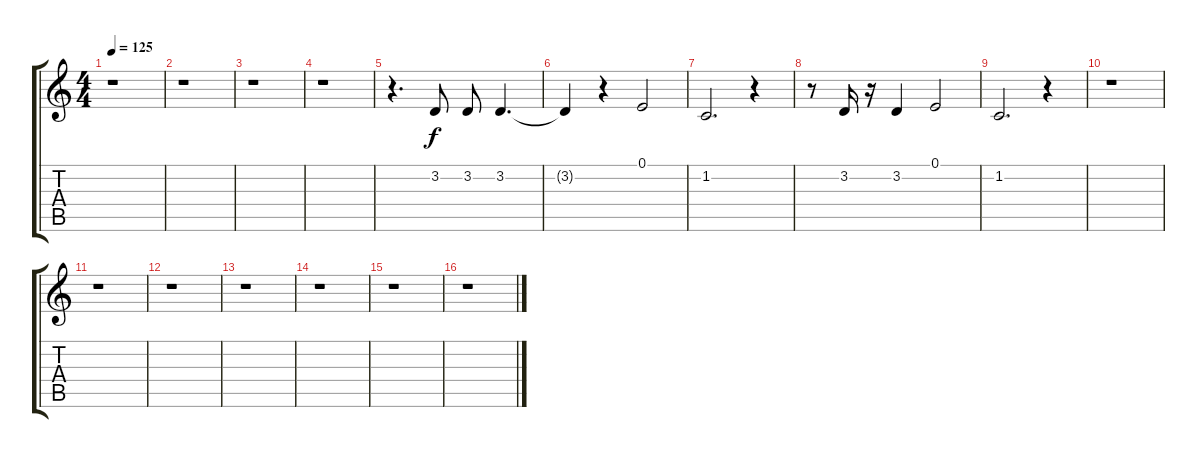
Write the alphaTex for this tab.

\track "" {instrument altosax}
\staff {score tabs}
\tuning (E4 B3 G3 D3 A2 E2) {hide}
\ts (4 4)
\tempo 125
\clef g2
\ks c
r.1{dy f} |
r.1 |
r.1 |
r.1 |
r.4{d} 3.2.8 3.2.8 3.2.4{d} |
3.2{t}.4 r.4 0.1.2 |
1.2.2{d} r.4 |
r.8 3.2.16 r.16 3.2.4 0.1.2 |
1.2.2{d} r.4 |
r.1 |
r.1 |
r.1 |
r.1 |
r.1 |
r.1 |
r.1
